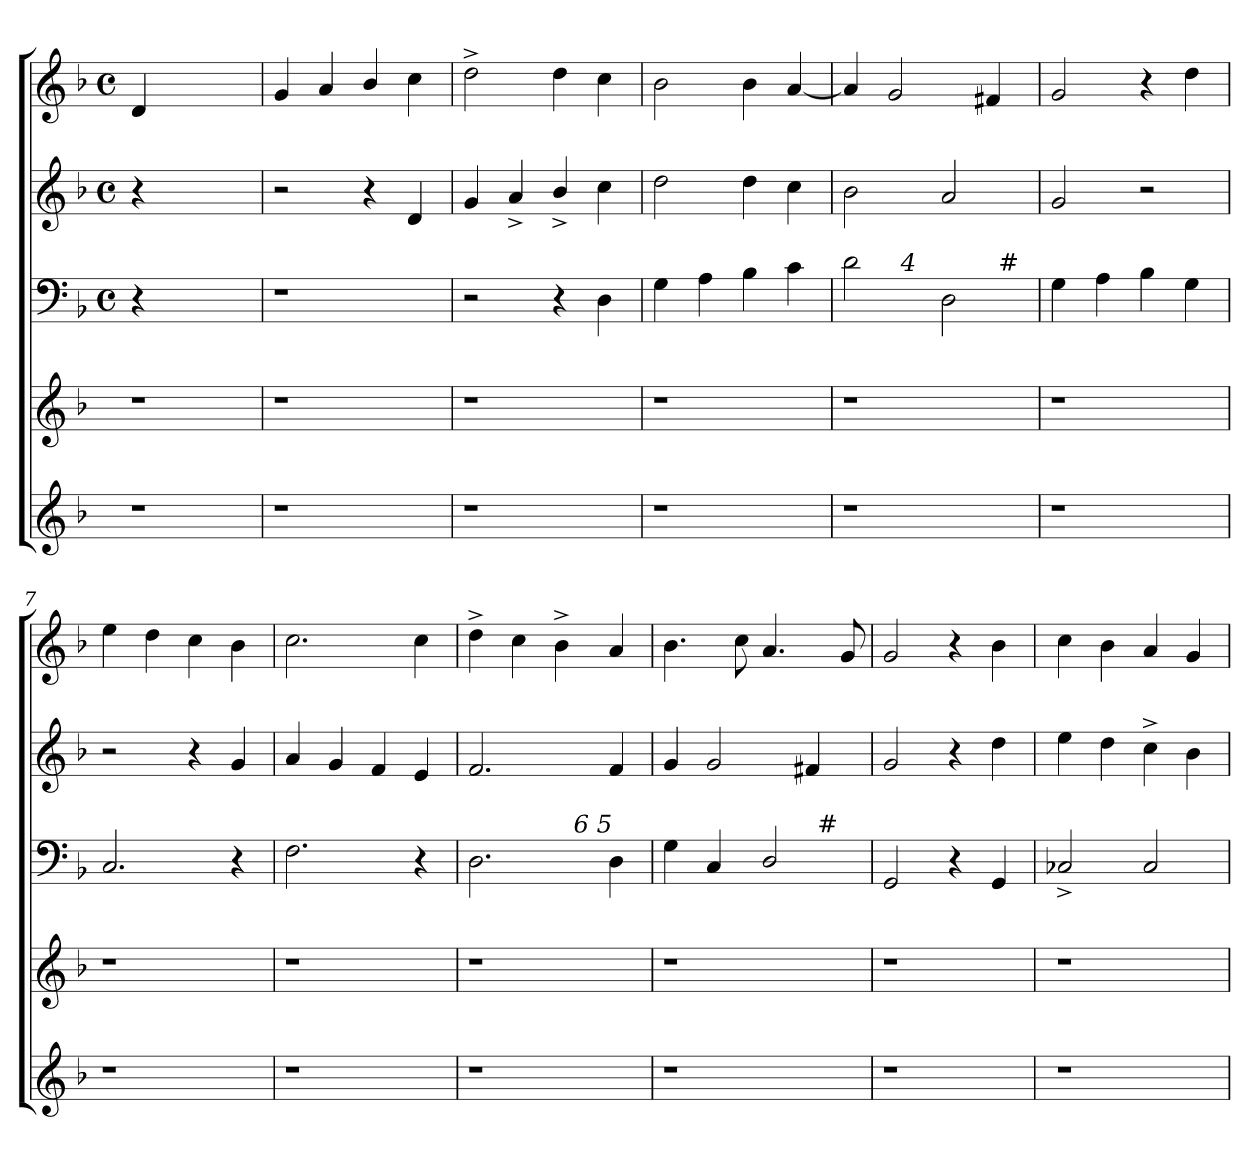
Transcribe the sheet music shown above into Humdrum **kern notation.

**kern	**kern	**kern	**kern	**kern
*part5	*part4	*part3	*part2	*part1
*staff5	*staff4	*staff3	*staff2	*staff1
*clefG2	*clefG2	*clefF4	*clefG2	*clefG2
*k[b-]	*k[b-]	*k[b-]	*k[b-]	*k[b-]
*F:	*F:	*F:	*F:	*F:
*	*	*M4/4	*M4/4	*M4/4
*	*	*met(c)	*met(c)	*met(c)
=1	=1	=1	=1	=1
1r	1r	4r	4r	4d/
.	.	2.ryy	2.ryy	2.ryy
=2	=2	=2	=2	=2
1r	1r	1r	2r	4g/
.	.	.	.	4a/
.	.	.	4r	4b-/
.	.	.	4d/	4cc\
=3	=3	=3	=3	=3
1r	1r	2r	4g/	2dd^>\
.	.	.	4a^</	.
.	.	4r	4b-^>/	4dd\
.	.	4D\	4cc\	4cc\
=4	=4	=4	=4	=4
1r	1r	4G\	2dd\	2b-\
.	.	4A\	.	.
.	.	4B-\	4dd\	4b-\
.	.	4c\	4cc\	[<4a/
=5	=5	=5	=5	=5
*	*	*^	*	*
1r	1r	2d>\	4ryy	2b-\	4a/]
.	.	.	32ryy	.	2g/
!	!	!	!LO:TX:a:i:t=4	!	!
.	.	.	2ryy	.	.
.	.	2D>\	.	2a/	.
.	.	.	.	.	4f#X/
!	!	!	!LO:TX:a:t=#	!	!
.	.	.	8..ryy	.	.
*	*	*v	*v	*	*
=6	=6	=6	=6	=6
1r	1r	4G\	2g/	2g/
.	.	4A\	.	.
.	.	4B-\	2r	4r
.	.	4G\	.	4dd\
=7	=7	=7	=7	=7
1r	1r	2.C/	2r	4ee\
.	.	.	.	4dd\
.	.	.	4r	4cc\
.	.	4r	4g/	4b-\
=8	=8	=8	=8	=8
1r	1r	2.F\	4a/	2.cc\
.	.	.	4g/	.
.	.	.	4f/	.
.	.	4r	4e/	4cc\
!!LO:LB:g=z
=9	=9	=9	=9	=9
*	*	*^	*	*
1r	1r	2.D\	2ryy	2.f/	4dd^>\
.	.	.	.	.	4cc\
.	.	.	16ryy	.	4b-^>\
!	!	!	!LO:TX:a:i:t=6 5	!	!
.	.	.	4..ryy	.	.
.	.	4D\	.	4f/	4a/
=10	=10	=10	=10	=10	=10
1r	1r	4G\	2ryy	4g/	4.b-\
.	.	4C/	.	2g/	.
.	.	.	.	.	8cc\
.	.	2D>/	4ryy	.	4.a/
.	.	.	32ryy	4f#X/	.
!	!	!	!LO:TX:a:t=#	!	!
.	.	.	8..ryy	.	.
.	.	.	.	.	8g/
*	*	*v	*v	*	*
=11	=11	=11	=11	=11
1r	1r	2GG/	2g/	2g/
.	.	4r	4r	4r
.	.	4GG/	4dd\	4b-\
=12	=12	=12	=12	=12
1r	1r	2C-^</	4ee\	4cc\
.	.	.	4dd\	4b-\
.	.	2C-</	4cc^>\	4a/
.	.	.	4b-\	4g/
=	=	=	=	=
*-	*-	*-	*-	*-
